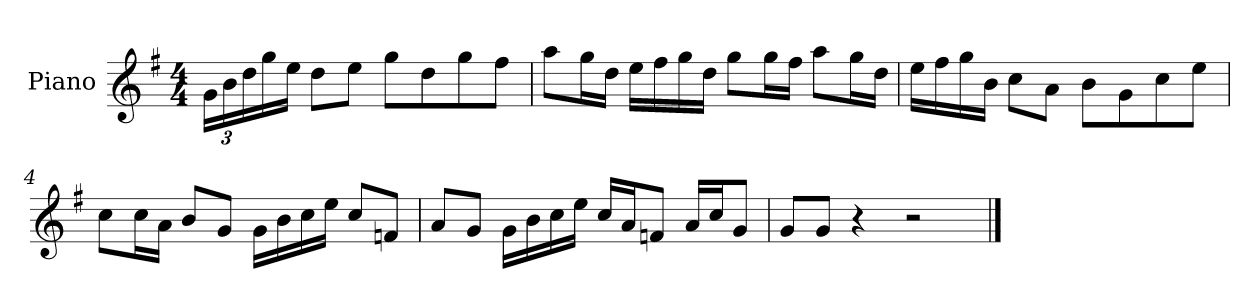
**kern
*part1
*staff1
*I"Piano
*I'P-no
*clefG2
*k[f#]
*M4/4
*MM90
*Xbrackettup
=1
24g\LL
24b\
24dd\
16gg\
16ee\JJ
8dd\L
8ee\J
8gg\L
8dd\
8gg\
8ff#\J
=2
8aa\L
16gg\L
16dd\JJ
16ee\LL
16ff#\
16gg\
16dd\JJ
8gg\L
16gg\L
16ff#\JJ
8aa\L
16gg\L
16dd\JJ
=3
16ee\LL
16ff#\
16gg\
16b\JJ
8cc\L
8a\J
8b\L
8g\
8cc\
8ee\J
!!LO:LB:g=z
=4
8cc\L
16cc\L
16a\JJ
8b/L
8g/J
16g\LL
16b\
16cc\
16ee\JJ
8cc/L
8fn/J
=5
8a/L
8g/J
16g\LL
16b\
16cc\
16ee\JJ
16cc/LL
16a/J
8fn/J
16a/LL
16cc/J
8g/J
=6
8g/L
8g/J
4r
2r
==
*-
